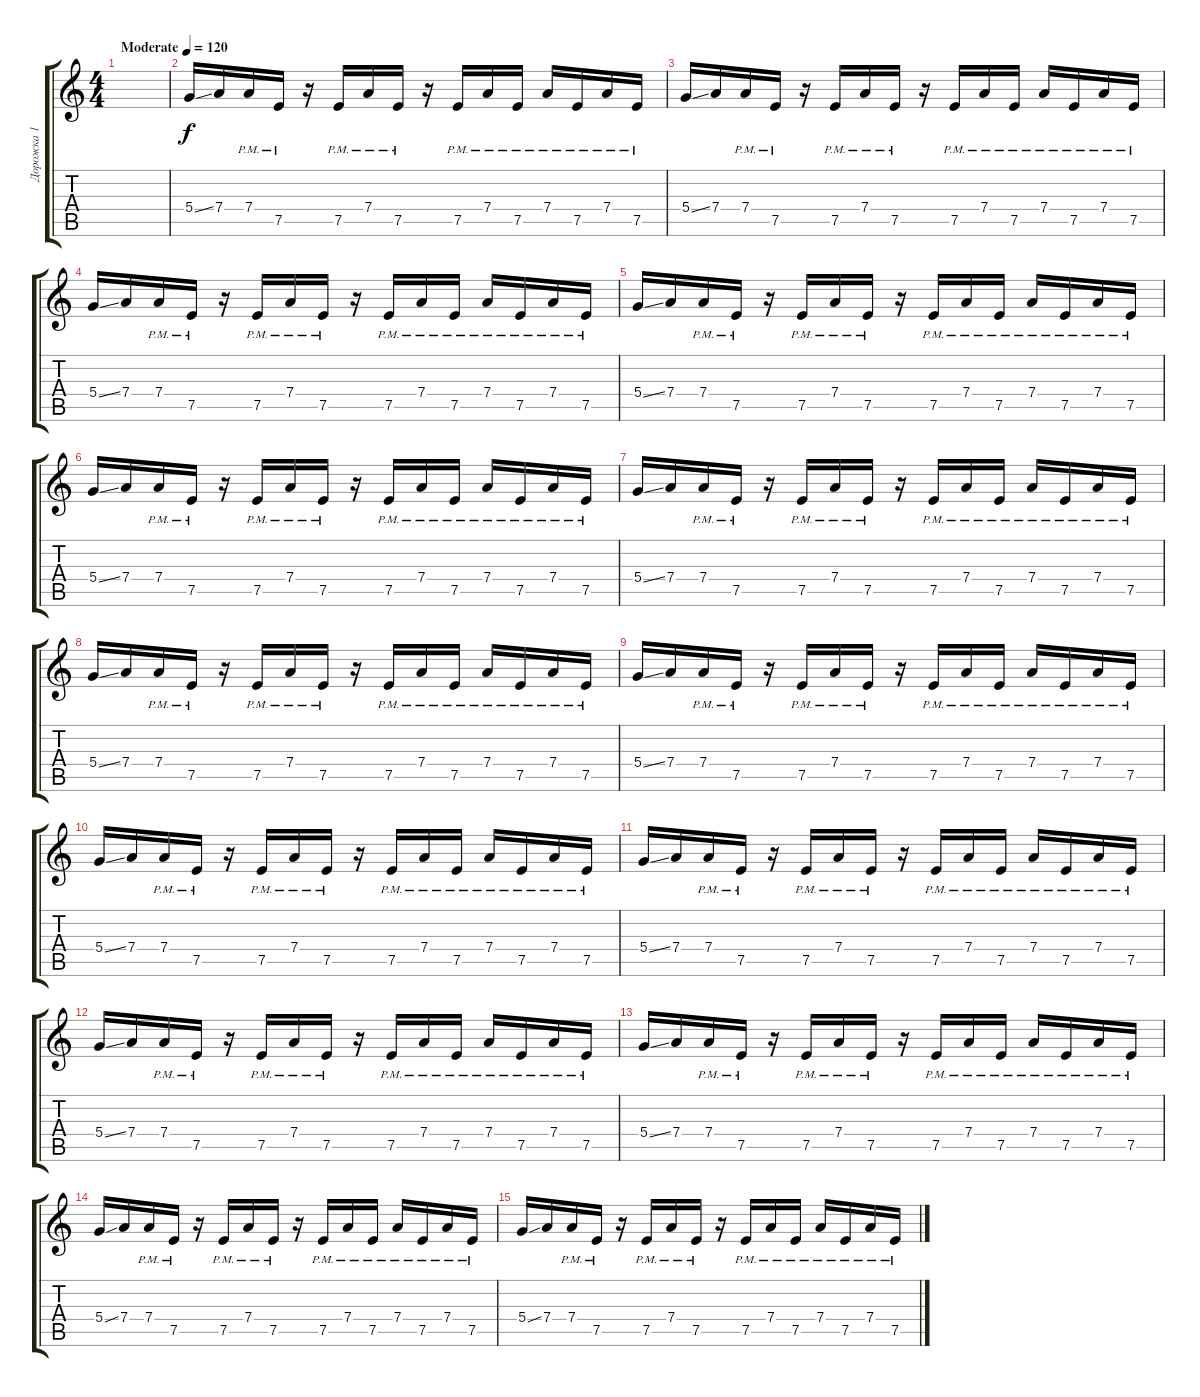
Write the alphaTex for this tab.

\track ("Дорожка 1" "Дорожка 1") {instrument electricguitarclean}
\staff {score tabs}
\tuning (E4 B3 G3 D3 A2 E2) {hide}
\ts (4 4)
\tempo (120 "Moderate")
\tempo 90
\tempo (120 "Moderate")
\clef g2
\ks c
|
5.4{ss}.16 7.4.16 7.4{pm}.16 7.5{pm}.16 r.16 7.5{pm}.16 7.4{pm}.16 7.5{pm}.16 r.16 7.5{pm}.16 7.4{pm}.16 7.5{pm}.16 7.4{pm}.16 7.5{pm}.16 7.4{pm}.16 7.5{pm}.16 |
5.4{ss}.16 7.4.16 7.4{pm}.16 7.5{pm}.16 r.16 7.5{pm}.16 7.4{pm}.16 7.5{pm}.16 r.16 7.5{pm}.16 7.4{pm}.16 7.5{pm}.16 7.4{pm}.16 7.5{pm}.16 7.4{pm}.16 7.5{pm}.16 |
5.4{ss}.16 7.4.16 7.4{pm}.16 7.5{pm}.16 r.16 7.5{pm}.16 7.4{pm}.16 7.5{pm}.16 r.16 7.5{pm}.16 7.4{pm}.16 7.5{pm}.16 7.4{pm}.16 7.5{pm}.16 7.4{pm}.16 7.5{pm}.16 |
5.4{ss}.16 7.4.16 7.4{pm}.16 7.5{pm}.16 r.16 7.5{pm}.16 7.4{pm}.16 7.5{pm}.16 r.16 7.5{pm}.16 7.4{pm}.16 7.5{pm}.16 7.4{pm}.16 7.5{pm}.16 7.4{pm}.16 7.5{pm}.16 |
5.4{ss}.16 7.4.16 7.4{pm}.16 7.5{pm}.16 r.16 7.5{pm}.16 7.4{pm}.16 7.5{pm}.16 r.16 7.5{pm}.16 7.4{pm}.16 7.5{pm}.16 7.4{pm}.16 7.5{pm}.16 7.4{pm}.16 7.5{pm}.16 |
5.4{ss}.16 7.4.16 7.4{pm}.16 7.5{pm}.16 r.16 7.5{pm}.16 7.4{pm}.16 7.5{pm}.16 r.16 7.5{pm}.16 7.4{pm}.16 7.5{pm}.16 7.4{pm}.16 7.5{pm}.16 7.4{pm}.16 7.5{pm}.16 |
5.4{ss}.16 7.4.16 7.4{pm}.16 7.5{pm}.16 r.16 7.5{pm}.16 7.4{pm}.16 7.5{pm}.16 r.16 7.5{pm}.16 7.4{pm}.16 7.5{pm}.16 7.4{pm}.16 7.5{pm}.16 7.4{pm}.16 7.5{pm}.16 |
5.4{ss}.16 7.4.16 7.4{pm}.16 7.5{pm}.16 r.16 7.5{pm}.16 7.4{pm}.16 7.5{pm}.16 r.16 7.5{pm}.16 7.4{pm}.16 7.5{pm}.16 7.4{pm}.16 7.5{pm}.16 7.4{pm}.16 7.5{pm}.16 |
5.4{ss}.16 7.4.16 7.4{pm}.16 7.5{pm}.16 r.16 7.5{pm}.16 7.4{pm}.16 7.5{pm}.16 r.16 7.5{pm}.16 7.4{pm}.16 7.5{pm}.16 7.4{pm}.16 7.5{pm}.16 7.4{pm}.16 7.5{pm}.16 |
5.4{ss}.16 7.4.16 7.4{pm}.16 7.5{pm}.16 r.16 7.5{pm}.16 7.4{pm}.16 7.5{pm}.16 r.16 7.5{pm}.16 7.4{pm}.16 7.5{pm}.16 7.4{pm}.16 7.5{pm}.16 7.4{pm}.16 7.5{pm}.16 |
5.4{ss}.16 7.4.16 7.4{pm}.16 7.5{pm}.16 r.16 7.5{pm}.16 7.4{pm}.16 7.5{pm}.16 r.16 7.5{pm}.16 7.4{pm}.16 7.5{pm}.16 7.4{pm}.16 7.5{pm}.16 7.4{pm}.16 7.5{pm}.16 |
5.4{ss}.16 7.4.16 7.4{pm}.16 7.5{pm}.16 r.16 7.5{pm}.16 7.4{pm}.16 7.5{pm}.16 r.16 7.5{pm}.16 7.4{pm}.16 7.5{pm}.16 7.4{pm}.16 7.5{pm}.16 7.4{pm}.16 7.5{pm}.16 |
5.4{ss}.16 7.4.16 7.4{pm}.16 7.5{pm}.16 r.16 7.5{pm}.16 7.4{pm}.16 7.5{pm}.16 r.16 7.5{pm}.16 7.4{pm}.16 7.5{pm}.16 7.4{pm}.16 7.5{pm}.16 7.4{pm}.16 7.5{pm}.16 |
5.4{ss}.16 7.4.16 7.4{pm}.16 7.5{pm}.16 r.16 7.5{pm}.16 7.4{pm}.16 7.5{pm}.16 r.16 7.5{pm}.16 7.4{pm}.16 7.5{pm}.16 7.4{pm}.16 7.5{pm}.16 7.4{pm}.16 7.5{pm}.16
